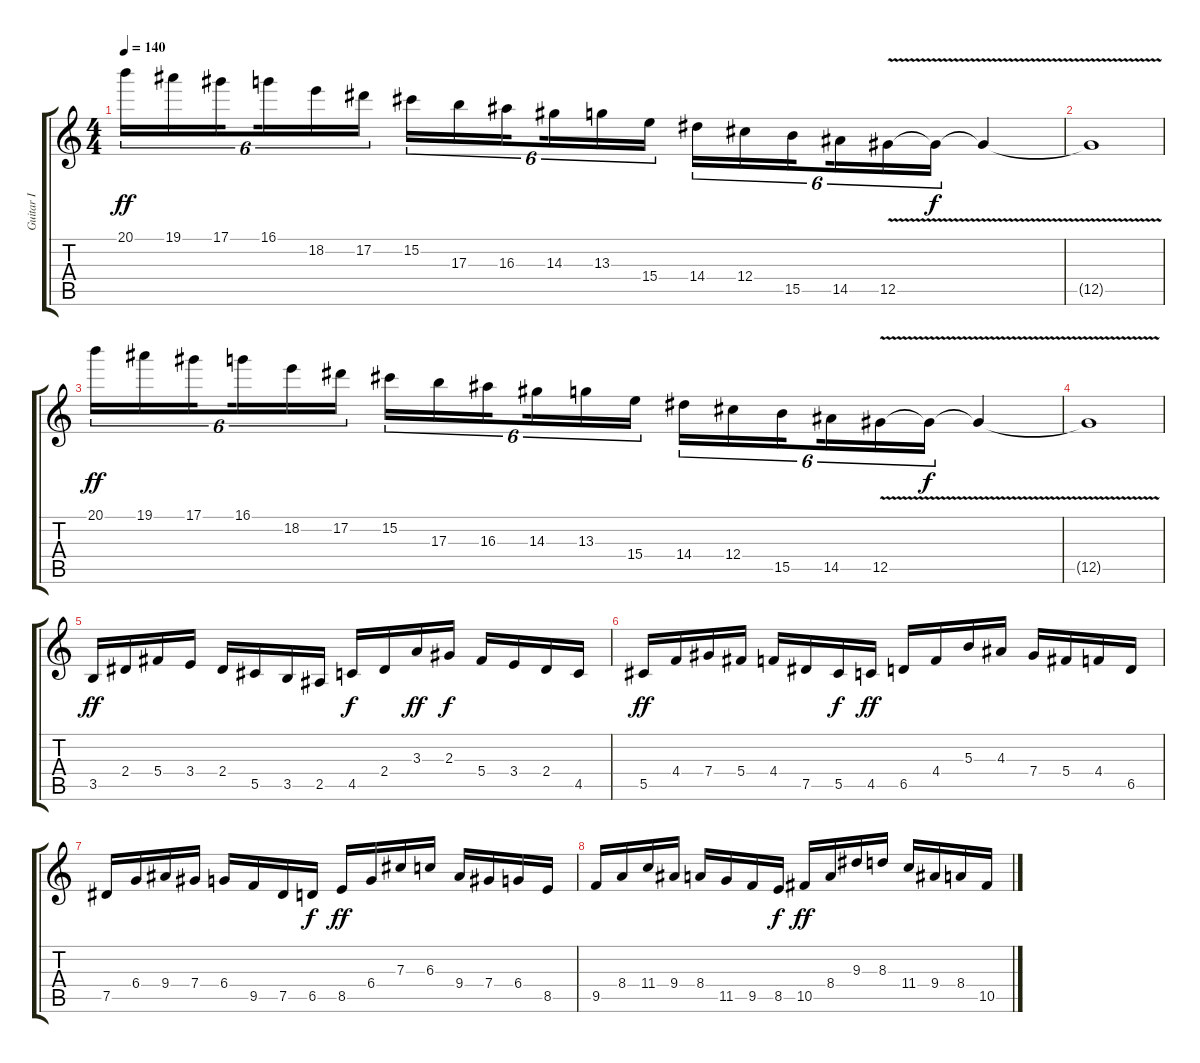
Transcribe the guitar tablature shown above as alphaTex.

\track ("Guitar I" "Guitar I") {instrument distortionguitar}
\staff {score tabs}
\tuning (Eb4 Bb3 Gb3 Db3 Ab2 Eb2) {hide}
\ts (4 4)
\tempo 140
\clef g2
\ks c
20.1.16{tu (6 4) dy ff} 19.1.16{tu (6 4)} 17.1.16{tu (6 4) beam splitsecondary} 16.1.16{tu (6 4)} 18.2.16{tu (6 4)} 17.2.16{tu (6 4)} 15.2.16{tu (6 4)} 17.3.16{tu (6 4)} 16.3.16{tu (6 4) beam splitsecondary} 14.3.16{tu (6 4)} 13.3.16{tu (6 4)} 15.4.16{tu (6 4)} 14.4.16{tu (6 4)} 12.4.16{tu (6 4)} 15.5.16{tu (6 4) beam splitsecondary} 14.5.16{tu (6 4)} 12.5{v}.16{tu (6 4)} 12.5{t}.16{tu (6 4) dy f} 12.5{v t}.4 |
12.5{t}.1 |
20.1.16{tu (6 4) dy ff} 19.1.16{tu (6 4)} 17.1.16{tu (6 4) beam splitsecondary} 16.1.16{tu (6 4)} 18.2.16{tu (6 4)} 17.2.16{tu (6 4)} 15.2.16{tu (6 4)} 17.3.16{tu (6 4)} 16.3.16{tu (6 4) beam splitsecondary} 14.3.16{tu (6 4)} 13.3.16{tu (6 4)} 15.4.16{tu (6 4)} 14.4.16{tu (6 4)} 12.4.16{tu (6 4)} 15.5.16{tu (6 4) beam splitsecondary} 14.5.16{tu (6 4)} 12.5{v}.16{tu (6 4)} 12.5{v t}.16{tu (6 4) dy f} 12.5{v t}.4 |
12.5{t}.1 |
3.5.16{dy ff} 2.4.16 5.4.16 3.4.16 2.4.16 5.5.16 3.5.16 2.5.16 4.5.16{dy f} 2.4.16 3.3.16{dy ff} 2.3.16{dy f} 5.4.16 3.4.16 2.4.16 4.5.16 |
5.5.16{dy ff} 4.4.16 7.4.16 5.4.16 4.4.16 7.5.16 5.5.16{dy f} 4.5.16{dy ff} 6.5.16 4.4.16 5.3.16 4.3.16 7.4.16 5.4.16 4.4.16 6.5.16 |
7.5.16 6.4.16 9.4.16 7.4.16 6.4.16 9.5.16 7.5.16 6.5.16{dy f} 8.5.16{dy ff} 6.4.16 7.3.16 6.3.16 9.4.16 7.4.16 6.4.16 8.5.16 |
9.5.16 8.4.16 11.4.16 9.4.16 8.4.16 11.5.16 9.5.16 8.5.16{dy f} 10.5.16{dy ff} 8.4.16 9.3.16 8.3.16 11.4.16 9.4.16 8.4.16 10.5.16
